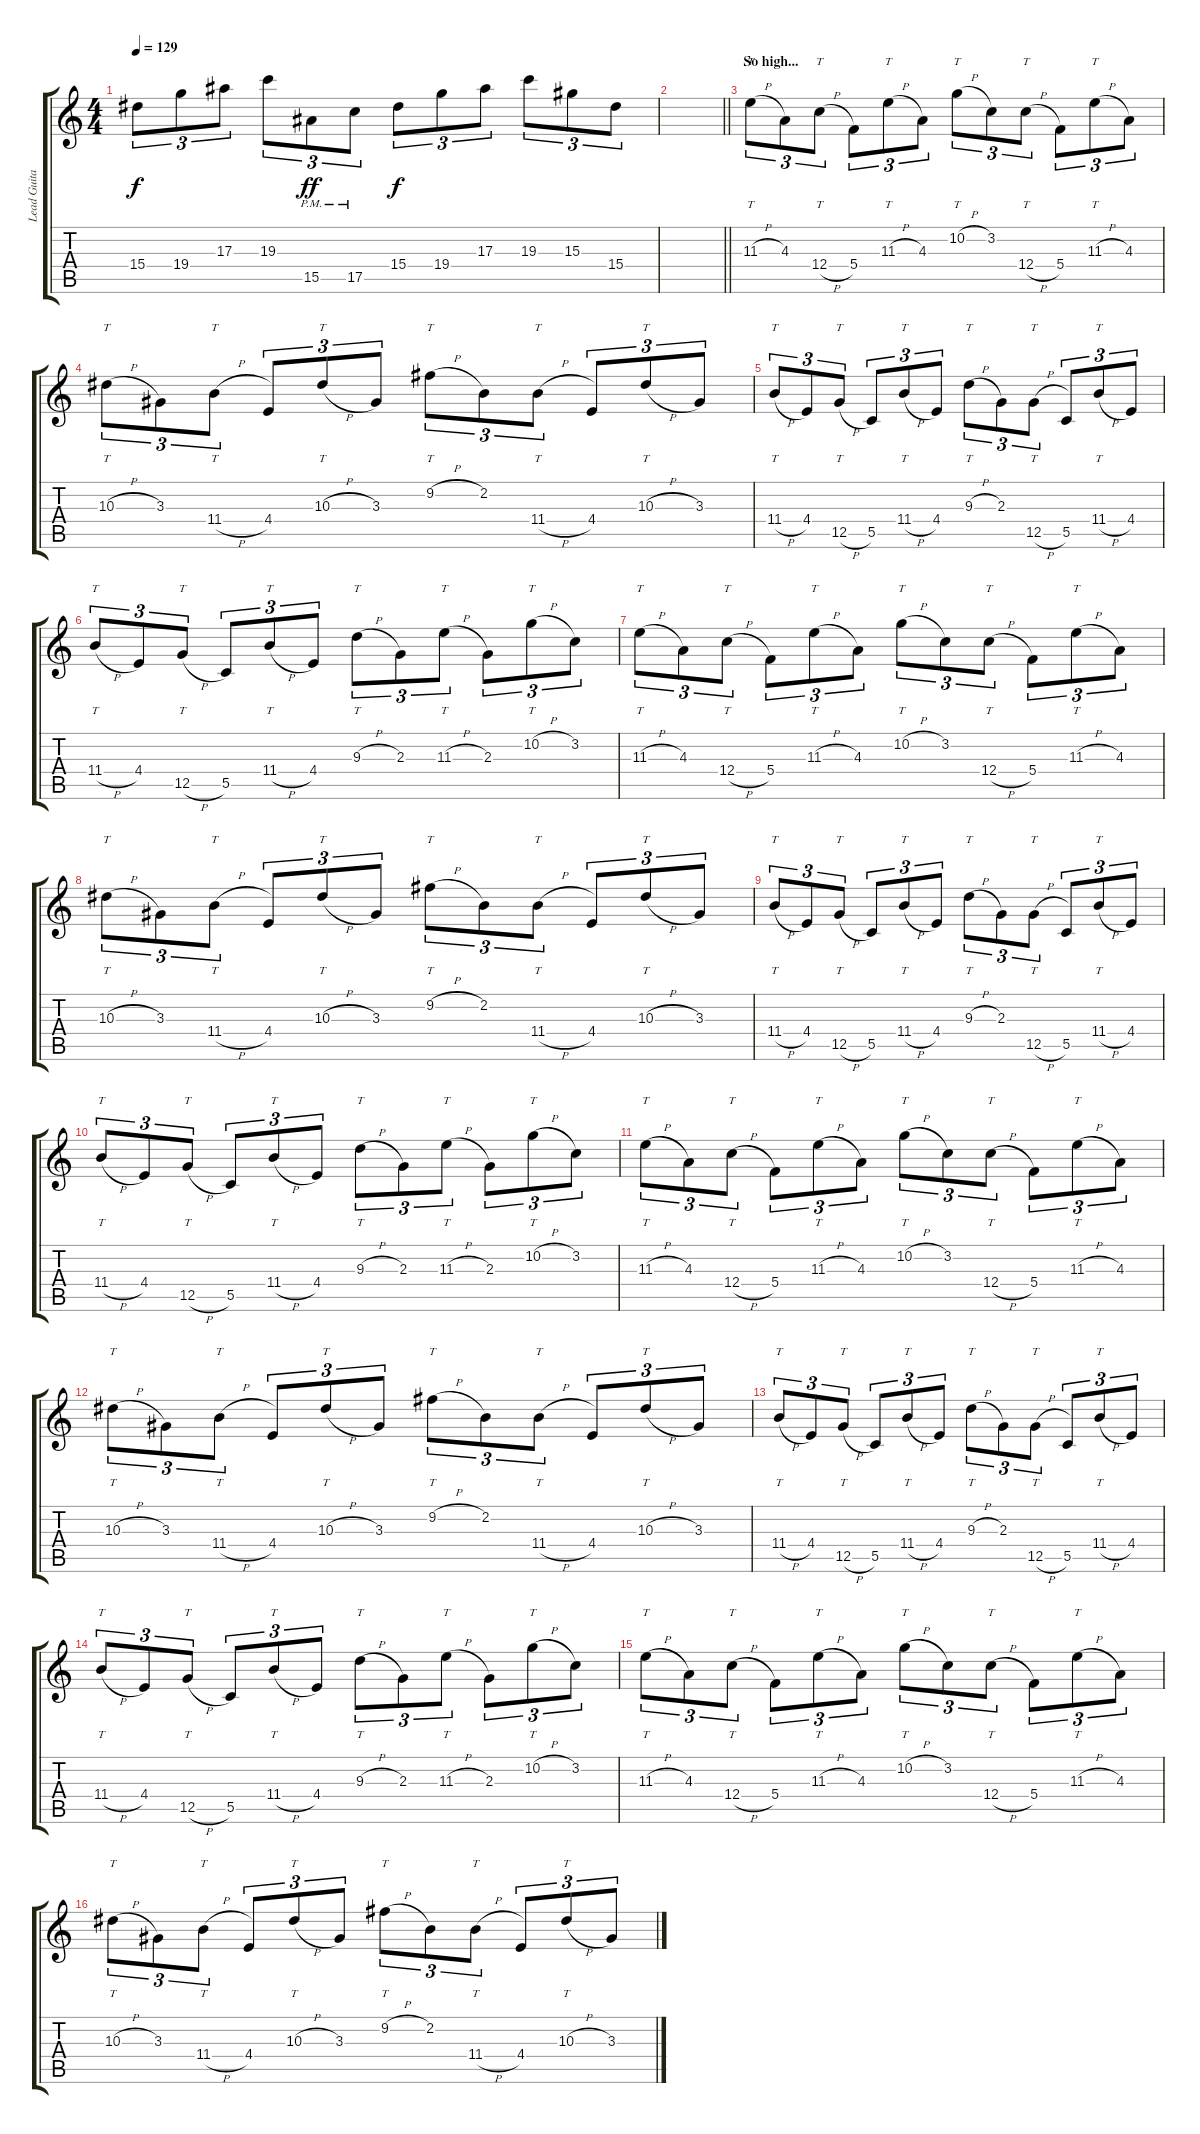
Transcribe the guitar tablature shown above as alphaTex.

\track ("Lead Guitar 2" "Lead Guita") {instrument distortionguitar}
\staff {score tabs}
\tuning (D4 A3 F3 C3 G2 C2) {hide}
\ts (4 4)
\tempo 129
\clef g2
\ks c
15.4.8{tu (3 2) dy f} 19.4.8{tu (3 2)} 17.3.8{tu (3 2)} 19.3.8{tu (3 2)} 15.5{pm}.8{tu (3 2) dy ff} 17.5{pm}.8{tu (3 2)} 15.4.8{tu (3 2) dy f} 19.4.8{tu (3 2)} 17.3.8{tu (3 2)} 19.3.8{tu (3 2)} 15.3.8{tu (3 2)} 15.4.8{tu (3 2)} |
\barLineRight lightlight
|
\section ("" "So high...")
11.3{h}.8{tt tu (3 2)} 4.3.8{tu (3 2)} 12.4{h}.8{tt tu (3 2)} 5.4.8{tu (3 2)} 11.3{h}.8{tt tu (3 2)} 4.3.8{tu (3 2)} 10.2{h}.8{tt tu (3 2)} 3.2.8{tu (3 2)} 12.4{h}.8{tt tu (3 2)} 5.4.8{tu (3 2)} 11.3{h}.8{tt tu (3 2)} 4.3.8{tu (3 2)} |
10.3{h}.8{tt tu (3 2)} 3.3.8{tu (3 2)} 11.4{h}.8{tt tu (3 2)} 4.4.8{tu (3 2)} 10.3{h}.8{tt tu (3 2)} 3.3.8{tu (3 2)} 9.2{h}.8{tt tu (3 2)} 2.2.8{tu (3 2)} 11.4{h}.8{tt tu (3 2)} 4.4.8{tu (3 2)} 10.3{h}.8{tt tu (3 2)} 3.3.8{tu (3 2)} |
11.4{h}.8{tt tu (3 2)} 4.4.8{tu (3 2)} 12.5{h}.8{tt tu (3 2)} 5.5.8{tu (3 2)} 11.4{h}.8{tt tu (3 2)} 4.4.8{tu (3 2)} 9.3{h}.8{tt tu (3 2)} 2.3.8{tu (3 2)} 12.5{h}.8{tt tu (3 2)} 5.5.8{tu (3 2)} 11.4{h}.8{tt tu (3 2)} 4.4.8{tu (3 2)} |
11.4{h}.8{tt tu (3 2)} 4.4.8{tu (3 2)} 12.5{h}.8{tt tu (3 2)} 5.5.8{tu (3 2)} 11.4{h}.8{tt tu (3 2)} 4.4.8{tu (3 2)} 9.3{h}.8{tt tu (3 2)} 2.3.8{tu (3 2)} 11.3{h}.8{tt tu (3 2)} 2.3.8{tu (3 2)} 10.2{h}.8{tt tu (3 2)} 3.2.8{tu (3 2)} |
11.3{h}.8{tt tu (3 2)} 4.3.8{tu (3 2)} 12.4{h}.8{tt tu (3 2)} 5.4.8{tu (3 2)} 11.3{h}.8{tt tu (3 2)} 4.3.8{tu (3 2)} 10.2{h}.8{tt tu (3 2)} 3.2.8{tu (3 2)} 12.4{h}.8{tt tu (3 2)} 5.4.8{tu (3 2)} 11.3{h}.8{tt tu (3 2)} 4.3.8{tu (3 2)} |
10.3{h}.8{tt tu (3 2)} 3.3.8{tu (3 2)} 11.4{h}.8{tt tu (3 2)} 4.4.8{tu (3 2)} 10.3{h}.8{tt tu (3 2)} 3.3.8{tu (3 2)} 9.2{h}.8{tt tu (3 2)} 2.2.8{tu (3 2)} 11.4{h}.8{tt tu (3 2)} 4.4.8{tu (3 2)} 10.3{h}.8{tt tu (3 2)} 3.3.8{tu (3 2)} |
11.4{h}.8{tt tu (3 2)} 4.4.8{tu (3 2)} 12.5{h}.8{tt tu (3 2)} 5.5.8{tu (3 2)} 11.4{h}.8{tt tu (3 2)} 4.4.8{tu (3 2)} 9.3{h}.8{tt tu (3 2)} 2.3.8{tu (3 2)} 12.5{h}.8{tt tu (3 2)} 5.5.8{tu (3 2)} 11.4{h}.8{tt tu (3 2)} 4.4.8{tu (3 2)} |
11.4{h}.8{tt tu (3 2)} 4.4.8{tu (3 2)} 12.5{h}.8{tt tu (3 2)} 5.5.8{tu (3 2)} 11.4{h}.8{tt tu (3 2)} 4.4.8{tu (3 2)} 9.3{h}.8{tt tu (3 2)} 2.3.8{tu (3 2)} 11.3{h}.8{tt tu (3 2)} 2.3.8{tu (3 2)} 10.2{h}.8{tt tu (3 2)} 3.2.8{tu (3 2)} |
11.3{h}.8{tt tu (3 2)} 4.3.8{tu (3 2)} 12.4{h}.8{tt tu (3 2)} 5.4.8{tu (3 2)} 11.3{h}.8{tt tu (3 2)} 4.3.8{tu (3 2)} 10.2{h}.8{tt tu (3 2)} 3.2.8{tu (3 2)} 12.4{h}.8{tt tu (3 2)} 5.4.8{tu (3 2)} 11.3{h}.8{tt tu (3 2)} 4.3.8{tu (3 2)} |
10.3{h}.8{tt tu (3 2)} 3.3.8{tu (3 2)} 11.4{h}.8{tt tu (3 2)} 4.4.8{tu (3 2)} 10.3{h}.8{tt tu (3 2)} 3.3.8{tu (3 2)} 9.2{h}.8{tt tu (3 2)} 2.2.8{tu (3 2)} 11.4{h}.8{tt tu (3 2)} 4.4.8{tu (3 2)} 10.3{h}.8{tt tu (3 2)} 3.3.8{tu (3 2)} |
11.4{h}.8{tt tu (3 2)} 4.4.8{tu (3 2)} 12.5{h}.8{tt tu (3 2)} 5.5.8{tu (3 2)} 11.4{h}.8{tt tu (3 2)} 4.4.8{tu (3 2)} 9.3{h}.8{tt tu (3 2)} 2.3.8{tu (3 2)} 12.5{h}.8{tt tu (3 2)} 5.5.8{tu (3 2)} 11.4{h}.8{tt tu (3 2)} 4.4.8{tu (3 2)} |
11.4{h}.8{tt tu (3 2)} 4.4.8{tu (3 2)} 12.5{h}.8{tt tu (3 2)} 5.5.8{tu (3 2)} 11.4{h}.8{tt tu (3 2)} 4.4.8{tu (3 2)} 9.3{h}.8{tt tu (3 2)} 2.3.8{tu (3 2)} 11.3{h}.8{tt tu (3 2)} 2.3.8{tu (3 2)} 10.2{h}.8{tt tu (3 2)} 3.2.8{tu (3 2)} |
11.3{h}.8{tt tu (3 2)} 4.3.8{tu (3 2)} 12.4{h}.8{tt tu (3 2)} 5.4.8{tu (3 2)} 11.3{h}.8{tt tu (3 2)} 4.3.8{tu (3 2)} 10.2{h}.8{tt tu (3 2)} 3.2.8{tu (3 2)} 12.4{h}.8{tt tu (3 2)} 5.4.8{tu (3 2)} 11.3{h}.8{tt tu (3 2)} 4.3.8{tu (3 2)} |
10.3{h}.8{tt tu (3 2)} 3.3.8{tu (3 2)} 11.4{h}.8{tt tu (3 2)} 4.4.8{tu (3 2)} 10.3{h}.8{tt tu (3 2)} 3.3.8{tu (3 2)} 9.2{h}.8{tt tu (3 2)} 2.2.8{tu (3 2)} 11.4{h}.8{tt tu (3 2)} 4.4.8{tu (3 2)} 10.3{h}.8{tt tu (3 2)} 3.3.8{tu (3 2)}
